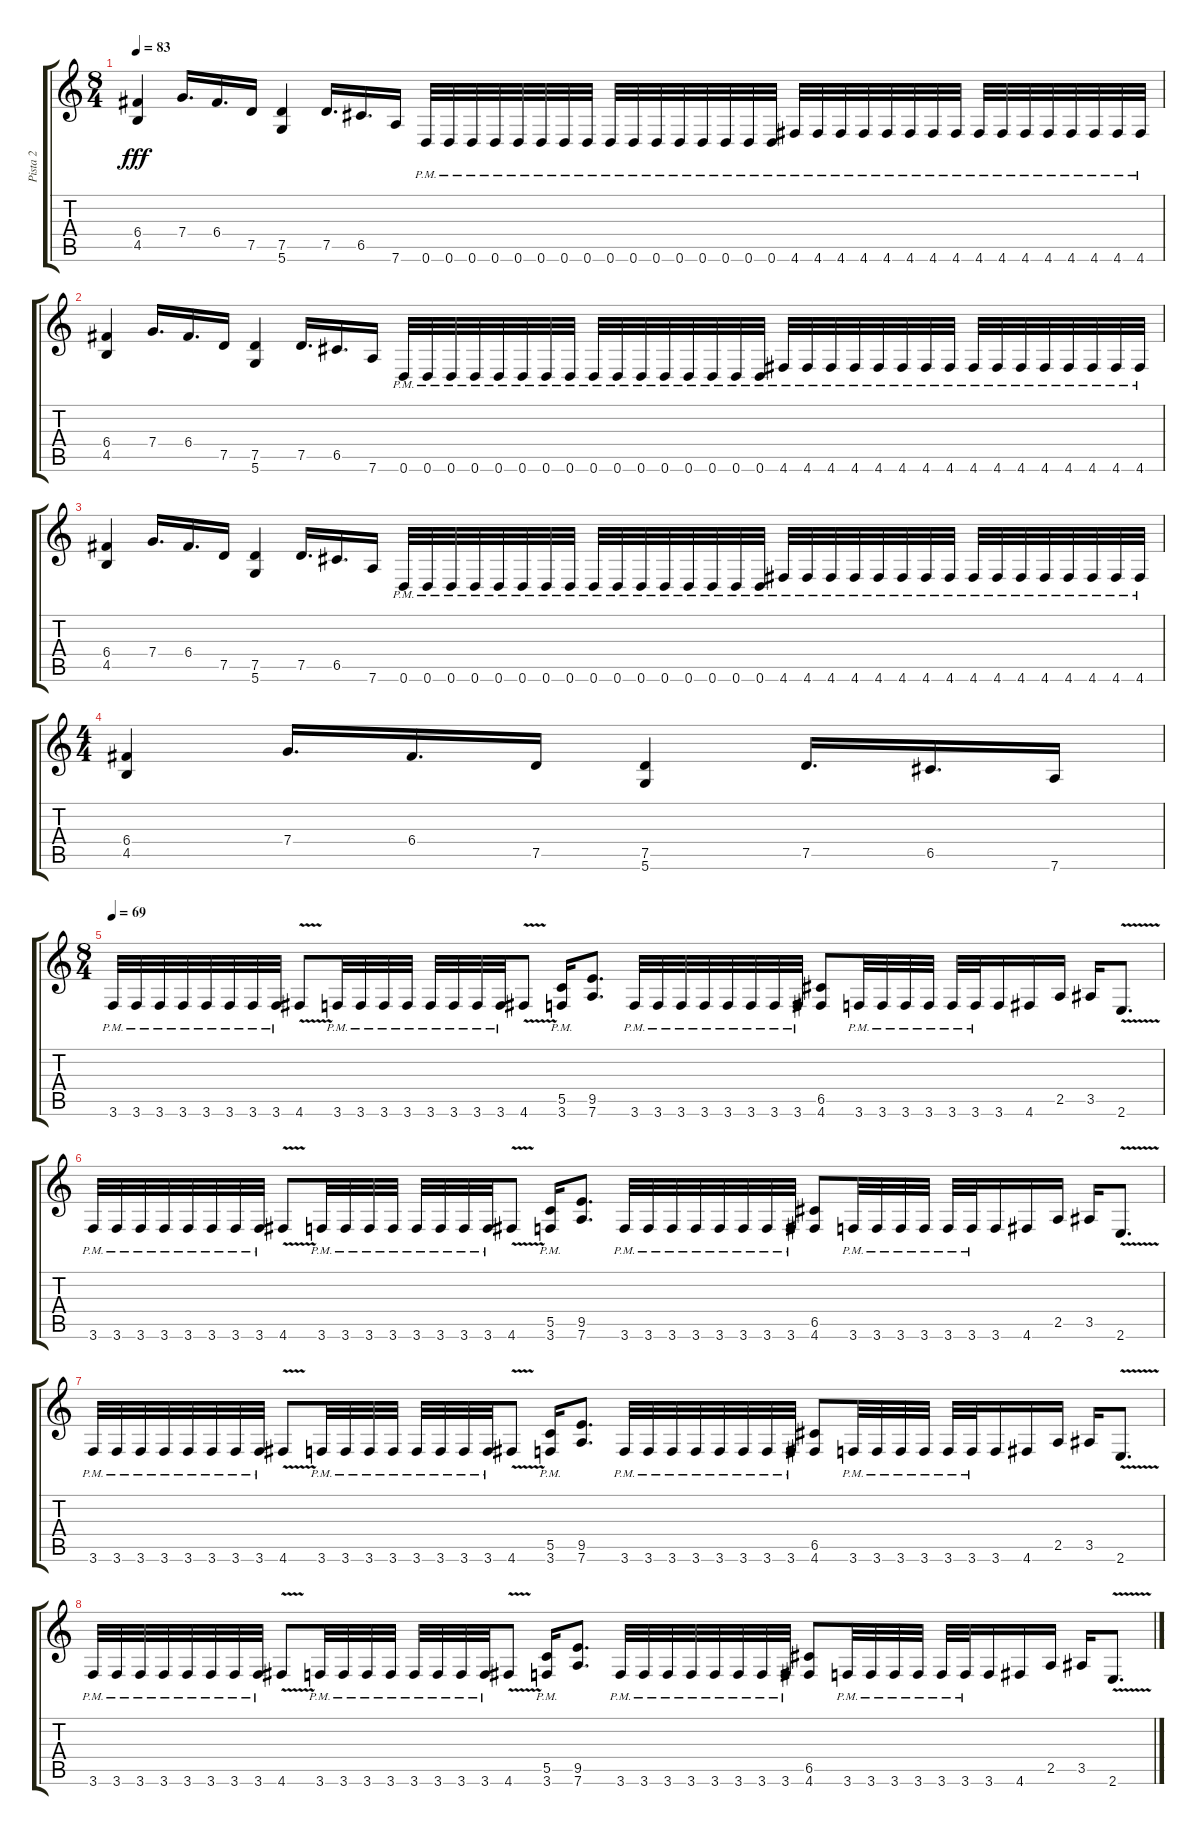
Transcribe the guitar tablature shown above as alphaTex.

\track ("Pista 2" "Pista 2") {instrument distortionguitar}
\staff {score tabs}
\tuning (D4 A3 F3 C3 G2 D2) {hide}
\ts (8 4)
\tempo 83
\clef g2
\ks c
(6.4 4.5).4{dy fff} 7.4.16{d} 6.4.16{d} 7.5.16 (7.5 5.6).4 7.5.16{d} 6.5.16{d} 7.6.16 0.6{pm}.32 0.6{pm}.32 0.6{pm}.32 0.6{pm}.32 0.6{pm}.32 0.6{pm}.32 0.6{pm}.32 0.6{pm}.32 0.6{pm}.32 0.6{pm}.32 0.6{pm}.32 0.6{pm}.32 0.6{pm}.32 0.6{pm}.32 0.6{pm}.32 0.6{pm}.32 4.6{pm}.32 4.6{pm}.32 4.6{pm}.32 4.6{pm}.32 4.6{pm}.32 4.6{pm}.32 4.6{pm}.32 4.6{pm}.32 4.6{pm}.32 4.6{pm}.32 4.6{pm}.32 4.6{pm}.32 4.6{pm}.32 4.6{pm}.32 4.6{pm}.32 4.6{pm}.32 |
(6.4 4.5).4 7.4.16{d} 6.4.16{d} 7.5.16 (7.5 5.6).4 7.5.16{d} 6.5.16{d} 7.6.16 0.6{pm}.32 0.6{pm}.32 0.6{pm}.32 0.6{pm}.32 0.6{pm}.32 0.6{pm}.32 0.6{pm}.32 0.6{pm}.32 0.6{pm}.32 0.6{pm}.32 0.6{pm}.32 0.6{pm}.32 0.6{pm}.32 0.6{pm}.32 0.6{pm}.32 0.6{pm}.32 4.6{pm}.32 4.6{pm}.32 4.6{pm}.32 4.6{pm}.32 4.6{pm}.32 4.6{pm}.32 4.6{pm}.32 4.6{pm}.32 4.6{pm}.32 4.6{pm}.32 4.6{pm}.32 4.6{pm}.32 4.6{pm}.32 4.6{pm}.32 4.6{pm}.32 4.6{pm}.32 |
(6.4 4.5).4 7.4.16{d} 6.4.16{d} 7.5.16 (7.5 5.6).4 7.5.16{d} 6.5.16{d} 7.6.16 0.6{pm}.32 0.6{pm}.32 0.6{pm}.32 0.6{pm}.32 0.6{pm}.32 0.6{pm}.32 0.6{pm}.32 0.6{pm}.32 0.6{pm}.32 0.6{pm}.32 0.6{pm}.32 0.6{pm}.32 0.6{pm}.32 0.6{pm}.32 0.6{pm}.32 0.6{pm}.32 4.6{pm}.32 4.6{pm}.32 4.6{pm}.32 4.6{pm}.32 4.6{pm}.32 4.6{pm}.32 4.6{pm}.32 4.6{pm}.32 4.6{pm}.32 4.6{pm}.32 4.6{pm}.32 4.6{pm}.32 4.6{pm}.32 4.6{pm}.32 4.6{pm}.32 4.6{pm}.32 |
\ts (4 4)
(6.4 4.5).4 7.4.16{d} 6.4.16{d} 7.5.16 (7.5 5.6).4 7.5.16{d} 6.5.16{d} 7.6.16 |
\ts (8 4)
\tempo 69
3.6{pm}.32 3.6{pm}.32 3.6{pm}.32 3.6{pm}.32 3.6{pm}.32 3.6{pm}.32 3.6{pm}.32 3.6{pm}.32 4.6{v}.8 3.6{pm}.32 3.6{pm}.32 3.6{pm}.32 3.6{pm}.32 3.6{pm}.32 3.6{pm}.32 3.6{pm}.32 3.6{pm}.32 4.6{v}.8 (5.5{pm} 3.6{pm}).16 (9.5 7.6).8{d} 3.6{pm}.32 3.6{pm}.32 3.6{pm}.32 3.6{pm}.32 3.6{pm}.32 3.6{pm}.32 3.6{pm}.32 3.6{pm}.32 (6.5 4.6).8 3.6{pm}.32 3.6{pm}.32 3.6{pm}.32 3.6{pm}.32 3.6{pm}.32 3.6{pm}.32 3.6.16 4.6.16 2.5.16 3.5.16 2.6{v}.8{d} |
3.6{pm}.32 3.6{pm}.32 3.6{pm}.32 3.6{pm}.32 3.6{pm}.32 3.6{pm}.32 3.6{pm}.32 3.6{pm}.32 4.6{v}.8 3.6{pm}.32 3.6{pm}.32 3.6{pm}.32 3.6{pm}.32 3.6{pm}.32 3.6{pm}.32 3.6{pm}.32 3.6{pm}.32 4.6{v}.8 (5.5{pm} 3.6{pm}).16 (9.5 7.6).8{d} 3.6{pm}.32 3.6{pm}.32 3.6{pm}.32 3.6{pm}.32 3.6{pm}.32 3.6{pm}.32 3.6{pm}.32 3.6{pm}.32 (6.5 4.6).8 3.6{pm}.32 3.6{pm}.32 3.6{pm}.32 3.6{pm}.32 3.6{pm}.32 3.6{pm}.32 3.6.16 4.6.16 2.5.16 3.5.16 2.6{v}.8{d} |
3.6{pm}.32 3.6{pm}.32 3.6{pm}.32 3.6{pm}.32 3.6{pm}.32 3.6{pm}.32 3.6{pm}.32 3.6{pm}.32 4.6{v}.8 3.6{pm}.32 3.6{pm}.32 3.6{pm}.32 3.6{pm}.32 3.6{pm}.32 3.6{pm}.32 3.6{pm}.32 3.6{pm}.32 4.6{v}.8 (5.5{pm} 3.6{pm}).16 (9.5 7.6).8{d} 3.6{pm}.32 3.6{pm}.32 3.6{pm}.32 3.6{pm}.32 3.6{pm}.32 3.6{pm}.32 3.6{pm}.32 3.6{pm}.32 (6.5 4.6).8 3.6{pm}.32 3.6{pm}.32 3.6{pm}.32 3.6{pm}.32 3.6{pm}.32 3.6{pm}.32 3.6.16 4.6.16 2.5.16 3.5.16 2.6{v}.8{d} |
3.6{pm}.32 3.6{pm}.32 3.6{pm}.32 3.6{pm}.32 3.6{pm}.32 3.6{pm}.32 3.6{pm}.32 3.6{pm}.32 4.6{v}.8 3.6{pm}.32 3.6{pm}.32 3.6{pm}.32 3.6{pm}.32 3.6{pm}.32 3.6{pm}.32 3.6{pm}.32 3.6{pm}.32 4.6{v}.8 (5.5{pm} 3.6{pm}).16 (9.5 7.6).8{d} 3.6{pm}.32 3.6{pm}.32 3.6{pm}.32 3.6{pm}.32 3.6{pm}.32 3.6{pm}.32 3.6{pm}.32 3.6{pm}.32 (6.5 4.6).8 3.6{pm}.32 3.6{pm}.32 3.6{pm}.32 3.6{pm}.32 3.6{pm}.32 3.6{pm}.32 3.6.16 4.6.16 2.5.16 3.5.16 2.6{v}.8{d}
